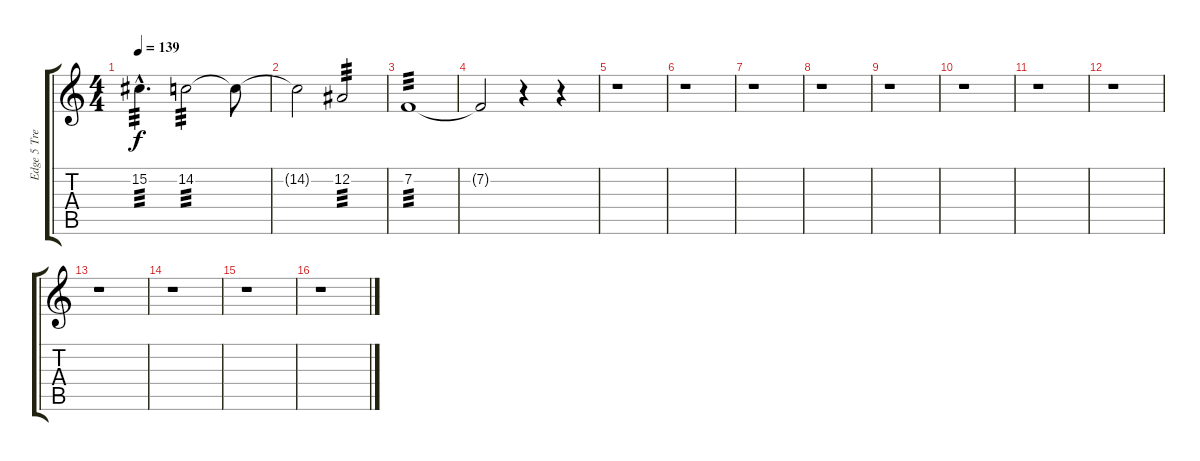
\track ("Edge 5 Tremolo" "Edge 5 Tre") {instrument electricgrandpiano}
\staff {score tabs}
\tuning (Eb4 Bb3 Gb3 Db3 Ab2 Eb2) {hide}
\ts (4 4)
\tempo 139
\clef g2
\ks c
15.2{hac}.4{d tp 3 dy f} 14.2.2{tp 3} 14.2{t}.8 |
14.2{t}.2 12.2.2{tp 3} |
7.2.1{tp 3} |
7.2{t}.2 r.4 r.4 |
r.1 |
r.1 |
r.1 |
r.1 |
r.1 |
r.1 |
r.1 |
r.1 |
r.1 |
r.1 |
r.1 |
r.1
